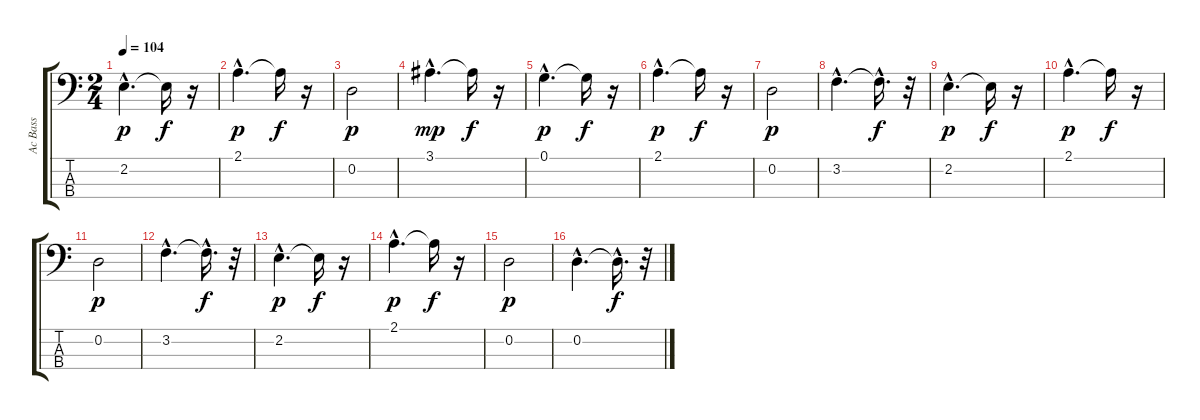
\track ("Ac Bass" "Ac Bass") {instrument acousticbass}
\staff {score tabs}
\tuning (G2 D2 A1 E1) {hide}
\ts (2 4)
\tempo 104
\clef f4
\ks c
2.2{hac}.4{d dy p} 2.2{t}.16{dy f} r.16 |
2.1{hac}.4{d dy p} 2.1{t}.16{dy f} r.16 |
0.2.2{dy p} |
3.1{hac}.4{d dy mp} 3.1{t}.16{dy f} r.16 |
0.1{hac}.4{d dy p} 0.1{t}.16{dy f} r.16 |
2.1{hac}.4{d dy p} 2.1{t}.16{dy f} r.16 |
0.2.2{dy p} |
3.2{hac}.4{d} 3.2{hac t}.16{d dy f} r.32 |
2.2{hac}.4{d dy p} 2.2{t}.16{dy f} r.16 |
2.1{hac}.4{d dy p} 2.1{t}.16{dy f} r.16 |
0.2.2{dy p} |
3.2{hac}.4{d} 3.2{hac t}.16{d dy f} r.32 |
2.2{hac}.4{d dy p} 2.2{t}.16{dy f} r.16 |
2.1{hac}.4{d dy p} 2.1{t}.16{dy f} r.16 |
0.2.2{dy p} |
0.2{hac}.4{d} 0.2{hac t}.16{d dy f} r.32
